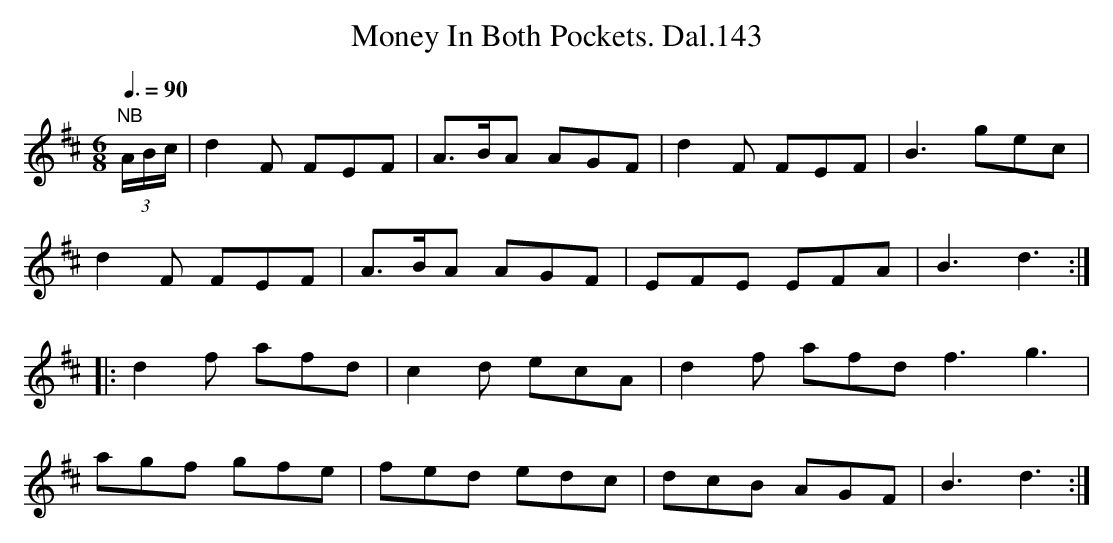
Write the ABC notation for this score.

X:1
T:Money In Both Pockets. Dal.143
M:6/8
L:1/8
Q:3/8=90
K:D
"NB"(3A/B/c/ | d2F FEF | A>BA AGF | d2F FEF | B3 gec |
d2F FEF | A>BA AGF | EFE EFA | B3 d3 :|
|: d2f afd | c2d ecA | d2f afd f3 g3 |
agf gfe | fed edc | dcB AGF | B3 d3 :|
